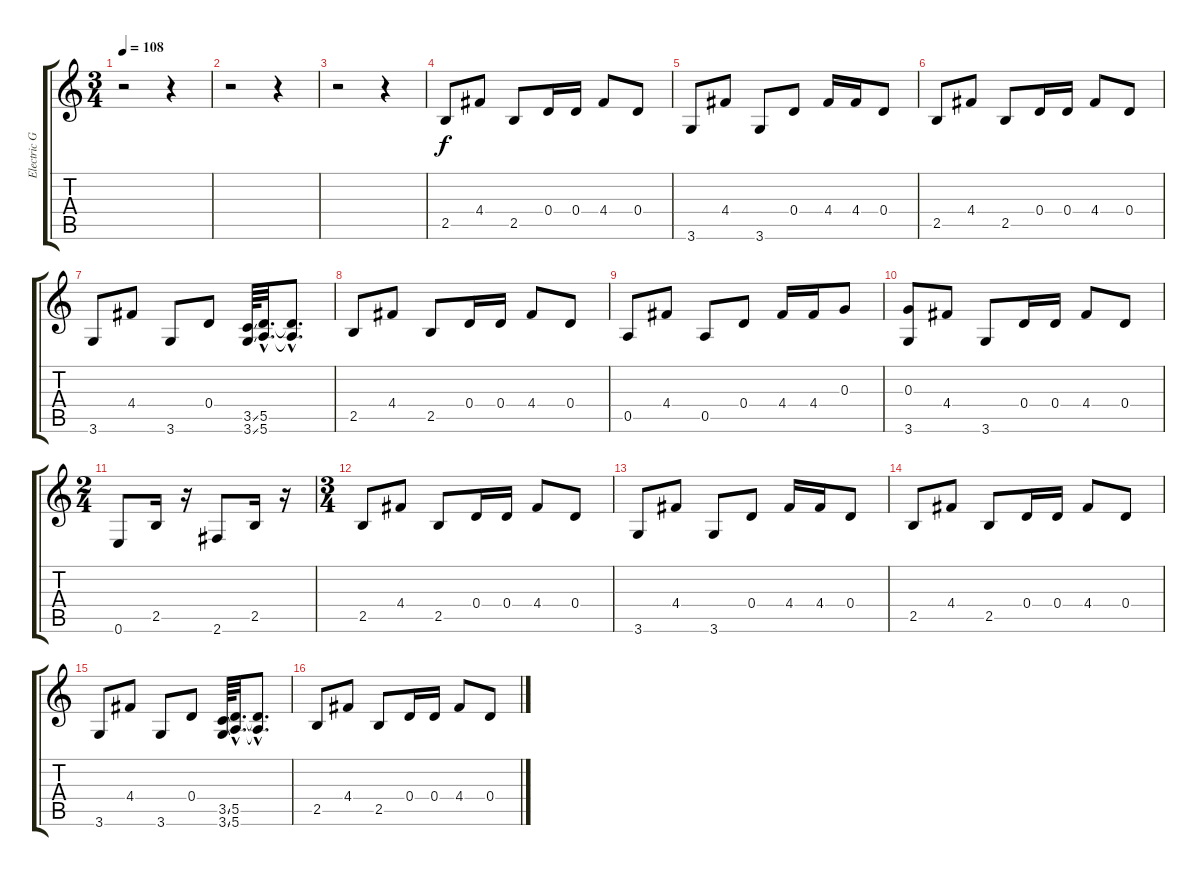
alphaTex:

\track ("Electric Guitar (Guitar 2)" "Electric G") {instrument electricguitarclean}
\staff {score tabs}
\tuning (E4 B3 G3 D3 A2 E2) {hide}
\ts (3 4)
\tempo 108
\clef g2
\ks c
r.2{dy f} r.4 |
r.2 r.4 |
r.2 r.4 |
2.5.8 4.4.8 2.5.8 0.4.16 0.4.16 4.4.8 0.4.8 |
3.6.8 4.4.8 3.6.8 0.4.8 4.4.16 4.4.16 0.4.8 |
2.5.8 4.4.8 2.5.8 0.4.16 0.4.16 4.4.8 0.4.8 |
3.6.8 4.4.8 3.6.8 0.4.8 (3.5{ss} 3.6{ss}).64 (5.5{hac} 5.6{hac}).32{d} (5.5{hac t} 5.6{hac t}).8{d} |
2.5.8 4.4.8 2.5.8 0.4.16 0.4.16 4.4.8 0.4.8 |
0.5.8 4.4.8 0.5.8 0.4.8 4.4.16 4.4.16 0.3.8 |
(0.3 3.6).8 4.4.8 3.6.8 0.4.16 0.4.16 4.4.8 0.4.8 |
\ts (2 4)
0.6.8 2.5.16 r.16 2.6.8 2.5.16 r.16 |
\ts (3 4)
2.5.8 4.4.8 2.5.8 0.4.16 0.4.16 4.4.8 0.4.8 |
3.6.8 4.4.8 3.6.8 0.4.8 4.4.16 4.4.16 0.4.8 |
2.5.8 4.4.8 2.5.8 0.4.16 0.4.16 4.4.8 0.4.8 |
3.6.8 4.4.8 3.6.8 0.4.8 (3.5{ss} 3.6{ss}).64 (5.5{hac} 5.6{hac}).32{d} (5.5{hac t} 5.6{hac t}).8{d} |
2.5.8 4.4.8 2.5.8 0.4.16 0.4.16 4.4.8 0.4.8
